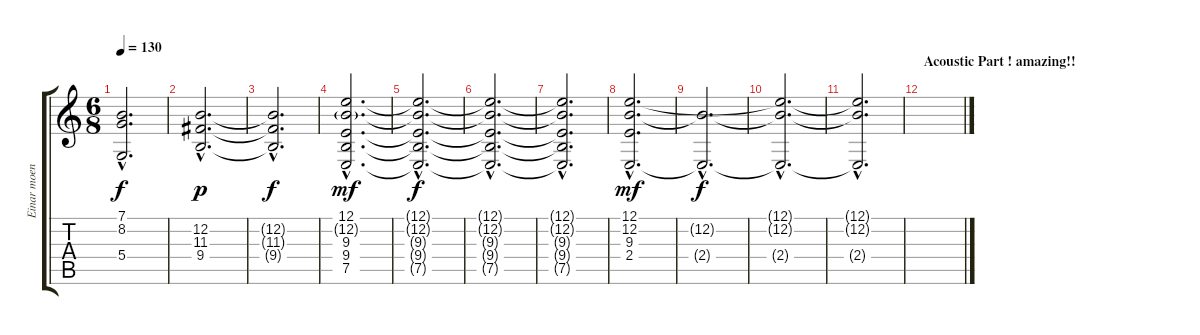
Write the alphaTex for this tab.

\track ("Einar moen (mid)" "Einar moen") {instrument stringensemble1}
\staff {score tabs}
\tuning (E4 B3 G3 D3 A2 E2) {hide}
\ts (6 8)
\tempo 130
\clef g2
\ks c
(7.1{hac t} 8.2{hac t} 5.4{hac t}).2{d dy f} |
(12.2{hac} 11.3{hac} 9.4{hac}).2{d dy p} |
(12.2{hac t} 11.3{hac t} 9.4{hac t}).2{d dy f} |
(12.1{hac} 12.2{g hac} 9.3{hac} 9.4{hac} 7.5{hac}).2{d dy mf} |
(12.1{hac t} 12.2{hac t} 9.3{hac t} 9.4{hac t} 7.5{hac t}).2{d dy f} |
(12.1{hac t} 12.2{hac t} 9.3{hac t} 9.4{hac t} 7.5{hac t}).2{d} |
(12.1{hac t} 12.2{hac t} 9.3{hac t} 9.4{hac t} 7.5{hac t}).2{d} |
(12.1{hac} 12.2{hac} 9.3{hac} 2.4{hac}).2{d dy mf} |
(12.2{hac t} 2.4{hac t}).2{d dy f} |
(12.1{hac t} 12.2{hac t} 2.4{hac t}).2{d} |
(12.1{hac t} 12.2{hac t} 2.4{hac t}).2{d} |
\section ("" "Acoustic Part ! amazing!!")
